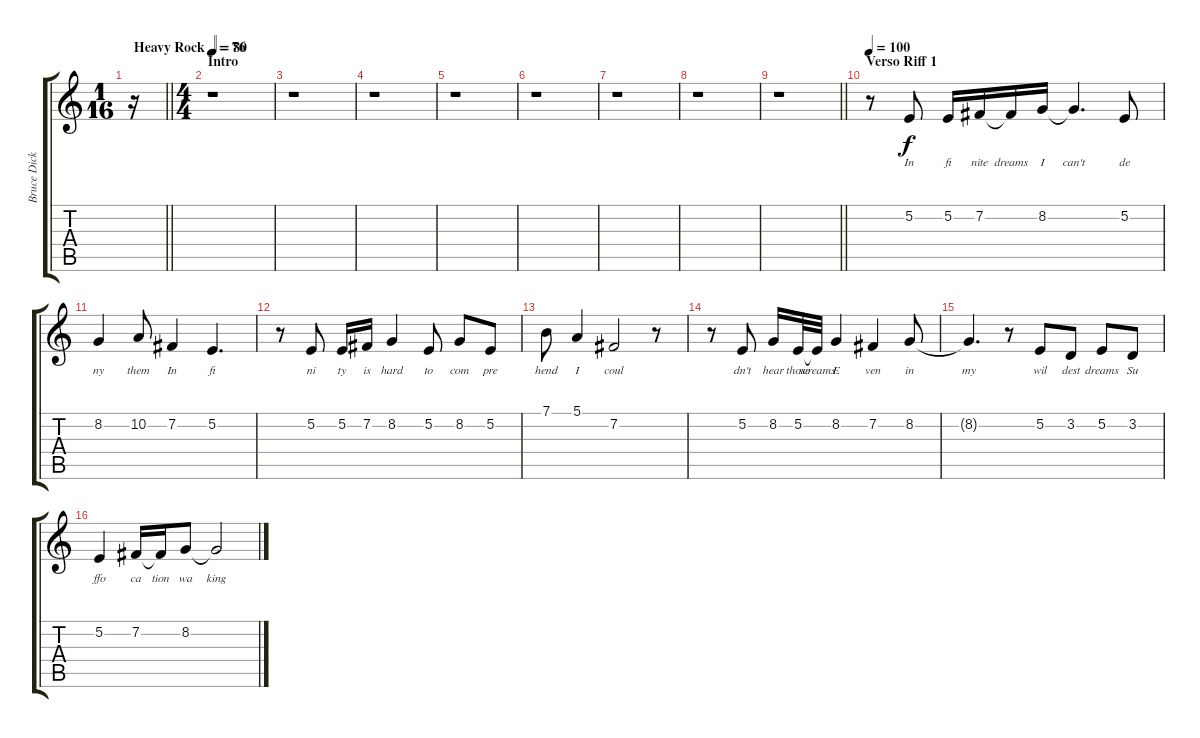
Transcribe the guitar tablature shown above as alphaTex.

\track ("Bruce Dickinson" "Bruce Dick") {instrument lead2sawtooth}
\staff {score tabs}
\tuning (E4 B3 G3 D3 A2 E2) {hide}
\ts (1 16)
\tempo (80 "Heavy Rock")
\clef g2
\barLineRight lightlight
\ks c
r.16{dy f instrument lead2sawtooth} |
\ts (4 4)
\section ("" "Intro")
\tempo 76
r.1 |
r.1 |
r.1 |
r.1 |
r.1 |
r.1 |
r.1 |
\barLineRight lightlight
r.1 |
\section ("" "Verso Riff 1")
\tempo 100
r.8 5.2.8{lyrics (0 "In") lyrics (1 "") lyrics (2 "") lyrics (3 "") lyrics (4 "")} 5.2.16{lyrics (0 "fi") lyrics (1 "") lyrics (2 "") lyrics (3 "") lyrics (4 "")} 7.2.16{lyrics (0 "nite") lyrics (1 "") lyrics (2 "") lyrics (3 "") lyrics (4 "")} 7.2{t}.16{lyrics (0 "dreams") lyrics (1 "") lyrics (2 "") lyrics (3 "") lyrics (4 "")} 8.2.16{lyrics (0 "I") lyrics (1 "") lyrics (2 "") lyrics (3 "") lyrics (4 "")} 8.2{t}.4{d lyrics (0 "can't") lyrics (1 "") lyrics (2 "") lyrics (3 "") lyrics (4 "")} 5.2.8{lyrics (0 "de") lyrics (1 "") lyrics (2 "") lyrics (3 "") lyrics (4 "")} |
8.2.4{lyrics (0 "ny") lyrics (1 "") lyrics (2 "") lyrics (3 "") lyrics (4 "")} 10.2.8{lyrics (0 "them") lyrics (1 "") lyrics (2 "") lyrics (3 "") lyrics (4 "")} 7.2.4{lyrics (0 "In") lyrics (1 "") lyrics (2 "") lyrics (3 "") lyrics (4 "")} 5.2.4{d lyrics (0 "fi") lyrics (1 "") lyrics (2 "") lyrics (3 "") lyrics (4 "")} |
r.8 5.2.8{lyrics (0 "ni") lyrics (1 "") lyrics (2 "") lyrics (3 "") lyrics (4 "")} 5.2.16{lyrics (0 "ty") lyrics (1 "") lyrics (2 "") lyrics (3 "") lyrics (4 "")} 7.2.16{lyrics (0 "is") lyrics (1 "") lyrics (2 "") lyrics (3 "") lyrics (4 "")} 8.2.4{lyrics (0 "hard") lyrics (1 "") lyrics (2 "") lyrics (3 "") lyrics (4 "")} 5.2.8{lyrics (0 "to") lyrics (1 "") lyrics (2 "") lyrics (3 "") lyrics (4 "")} 8.2.8{lyrics (0 "com") lyrics (1 "") lyrics (2 "") lyrics (3 "") lyrics (4 "")} 5.2.8{lyrics (0 "pre") lyrics (1 "") lyrics (2 "") lyrics (3 "") lyrics (4 "")} |
7.1.8{lyrics (0 "hend") lyrics (1 "") lyrics (2 "") lyrics (3 "") lyrics (4 "")} 5.1.4{lyrics (0 "I") lyrics (1 "") lyrics (2 "") lyrics (3 "") lyrics (4 "")} 7.2.2{lyrics (0 "coul") lyrics (1 "") lyrics (2 "") lyrics (3 "") lyrics (4 "")} r.8 |
r.8 5.2.8{lyrics (0 "dn't") lyrics (1 "") lyrics (2 "") lyrics (3 "") lyrics (4 "")} 8.2.16{lyrics (0 "hear") lyrics (1 "") lyrics (2 "") lyrics (3 "") lyrics (4 "")} 5.2.32{lyrics (0 "those") lyrics (1 "") lyrics (2 "") lyrics (3 "") lyrics (4 "")} 5.2{t}.32{lyrics (0 "screams") lyrics (1 "") lyrics (2 "") lyrics (3 "") lyrics (4 "")} 8.2.4{lyrics (0 "E") lyrics (1 "") lyrics (2 "") lyrics (3 "") lyrics (4 "")} 7.2.4{lyrics (0 "ven") lyrics (1 "") lyrics (2 "") lyrics (3 "") lyrics (4 "")} 8.2.8{lyrics (0 "in") lyrics (1 "") lyrics (2 "") lyrics (3 "") lyrics (4 "")} |
8.2{t}.4{d lyrics (0 "my") lyrics (1 "") lyrics (2 "") lyrics (3 "") lyrics (4 "")} r.8 5.2.8{lyrics (0 "wil") lyrics (1 "") lyrics (2 "") lyrics (3 "") lyrics (4 "")} 3.2.8{lyrics (0 "dest") lyrics (1 "") lyrics (2 "") lyrics (3 "") lyrics (4 "")} 5.2.8{lyrics (0 "dreams") lyrics (1 "") lyrics (2 "") lyrics (3 "") lyrics (4 "")} 3.2.8{lyrics (0 "Su") lyrics (1 "") lyrics (2 "") lyrics (3 "") lyrics (4 "")} |
5.2.4{lyrics (0 "ffo") lyrics (1 "") lyrics (2 "") lyrics (3 "") lyrics (4 "")} 7.2.16{lyrics (0 "ca") lyrics (1 "") lyrics (2 "") lyrics (3 "") lyrics (4 "")} 7.2{t}.16{lyrics (0 "tion") lyrics (1 "") lyrics (2 "") lyrics (3 "") lyrics (4 "")} 8.2.8{lyrics (0 "wa") lyrics (1 "") lyrics (2 "") lyrics (3 "") lyrics (4 "")} 8.2{t}.2{lyrics (0 "king") lyrics (1 "") lyrics (2 "") lyrics (3 "") lyrics (4 "")}
